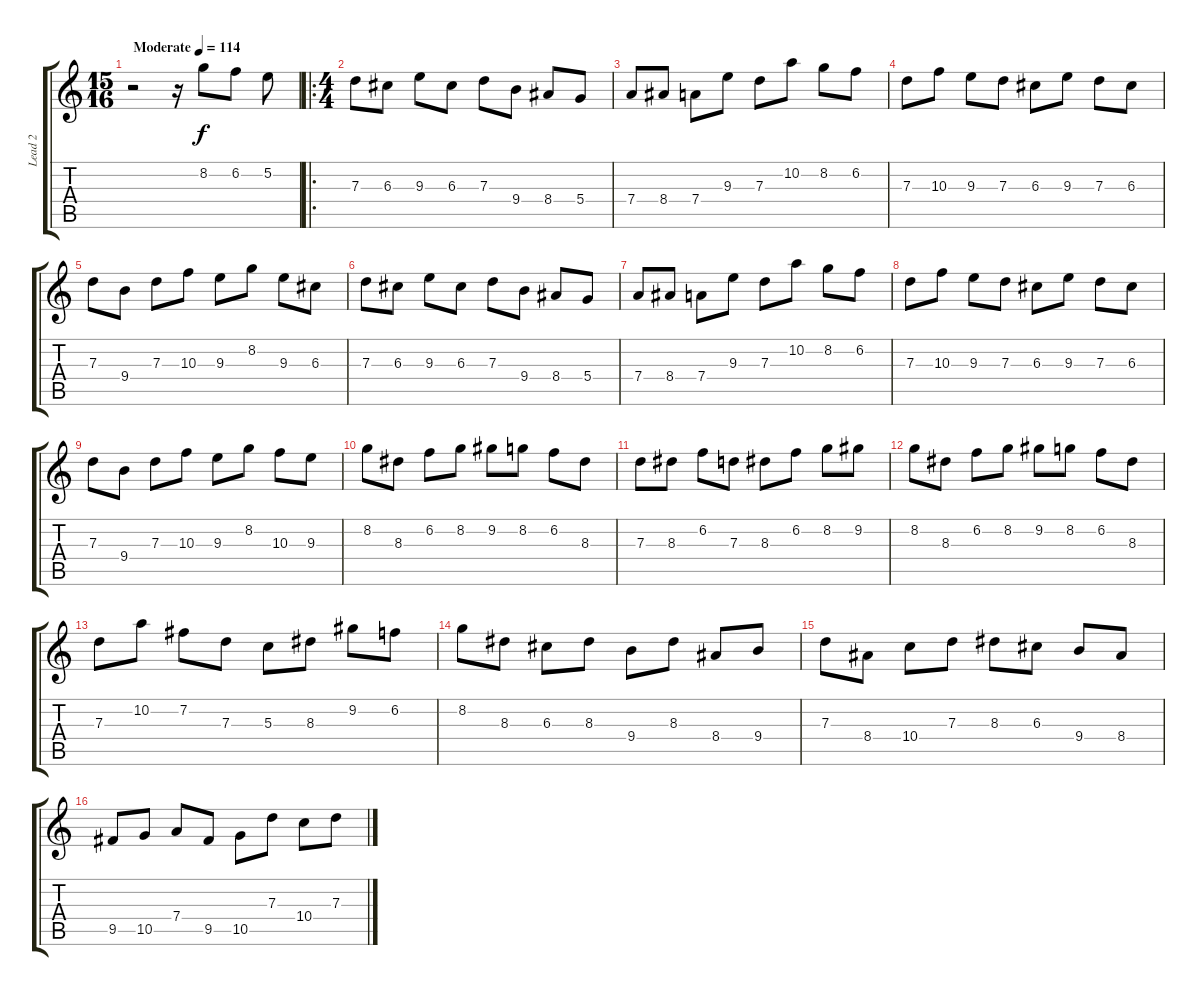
\track ("Lead 2" "Lead 2") {instrument acousticguitarnylon}
\staff {score tabs}
\tuning (E4 B3 G3 D3 A2 E2) {hide}
\ts (15 16)
\tempo (114 "Moderate")
\clef g2
\ks c
r.2{dy f instrument acousticguitarnylon} r.16 8.2.8 6.2.8 5.2.8 |
\ro
\ts (4 4)
7.3.8 6.3.8 9.3.8 6.3.8 7.3.8 9.4.8 8.4.8 5.4.8 |
7.4.8 8.4.8 7.4.8 9.3.8 7.3.8 10.2.8 8.2.8 6.2.8 |
7.3.8 10.3.8 9.3.8 7.3.8 6.3.8 9.3.8 7.3.8 6.3.8 |
7.3.8 9.4.8 7.3.8 10.3.8 9.3.8 8.2.8 9.3.8 6.3.8 |
7.3.8 6.3.8 9.3.8 6.3.8 7.3.8 9.4.8 8.4.8 5.4.8 |
7.4.8 8.4.8 7.4.8 9.3.8 7.3.8 10.2.8 8.2.8 6.2.8 |
7.3.8 10.3.8 9.3.8 7.3.8 6.3.8 9.3.8 7.3.8 6.3.8 |
7.3.8 9.4.8 7.3.8 10.3.8 9.3.8 8.2.8 10.3.8 9.3.8 |
8.2.8 8.3.8 6.2.8 8.2.8 9.2.8 8.2.8 6.2.8 8.3.8 |
7.3.8 8.3.8 6.2.8 7.3.8 8.3.8 6.2.8 8.2.8 9.2.8 |
8.2.8 8.3.8 6.2.8 8.2.8 9.2.8 8.2.8 6.2.8 8.3.8 |
7.3.8 10.2.8 7.2.8 7.3.8 5.3.8 8.3.8 9.2.8 6.2.8 |
8.2.8 8.3.8 6.3.8 8.3.8 9.4.8 8.3.8 8.4.8 9.4.8 |
7.3.8 8.4.8 10.4.8 7.3.8 8.3.8 6.3.8 9.4.8 8.4.8 |
9.5.8 10.5.8 7.4.8 9.5.8 10.5.8 7.3.8 10.4.8 7.3.8
